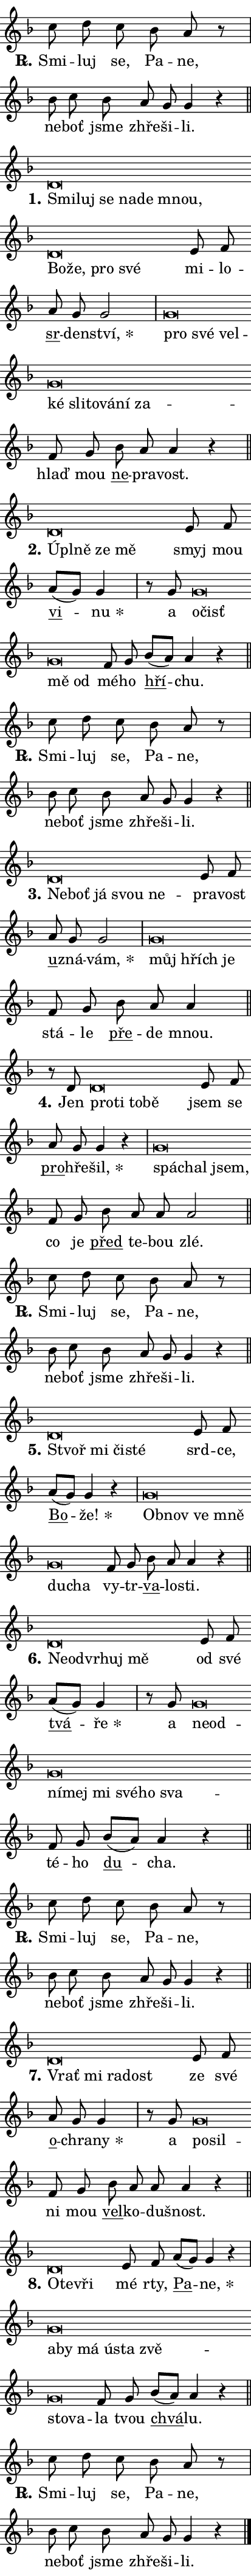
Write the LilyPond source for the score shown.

\version "2.22.1"
\header { tagline = "" }
\paper {
  indent = 0\cm
  top-margin = 0\cm
  right-margin = 0\cm
  bottom-margin = 0\cm
  left-margin = 0\cm
  paper-width = 7\cm
  page-breaking = #ly:one-page-breaking
  system-system-spacing.basic-distance = #11
  score-system-spacing.basic-distance = #11
  ragged-last = ##f
}


%% Author: Thomas Morley
%% https://lists.gnu.org/archive/html/lilypond-user/2020-05/msg00002.html
#(define (line-position grob)
"Returns position of @var[grob} in current system:
   @code{'start}, if at first time-step
   @code{'end}, if at last time-step
   @code{'middle} otherwise
"
  (let* ((col (ly:item-get-column grob))
         (ln (ly:grob-object col 'left-neighbor))
         (rn (ly:grob-object col 'right-neighbor))
         (col-to-check-left (if (ly:grob? ln) ln col))
         (col-to-check-right (if (ly:grob? rn) rn col))
         (break-dir-left
           (and
             (ly:grob-property col-to-check-left 'non-musical #f)
             (ly:item-break-dir col-to-check-left)))
         (break-dir-right
           (and
             (ly:grob-property col-to-check-right 'non-musical #f)
             (ly:item-break-dir col-to-check-right))))
        (cond ((eqv? 1 break-dir-left) 'start)
              ((eqv? -1 break-dir-right) 'end)
              (else 'middle))))

#(define (tranparent-at-line-position vctor)
  (lambda (grob)
  "Relying on @code{line-position} select the relevant enry from @var{vctor}.
Used to determine transparency,"
    (case (line-position grob)
      ((end) (not (vector-ref vctor 0)))
      ((middle) (not (vector-ref vctor 1)))
      ((start) (not (vector-ref vctor 2))))))

noteHeadBreakVisibility =
#(define-music-function (break-visibility)(vector?)
"Makes @code{NoteHead}s transparent relying on @var{break-visibility}"
#{
  \override NoteHead.transparent =
    #(tranparent-at-line-position break-visibility)
#})

#(define delete-ledgers-for-transparent-note-heads
  (lambda (grob)
    "Reads whether a @code{NoteHead} is transparent.
If so this @code{NoteHead} is removed from @code{'note-heads} from
@var{grob}, which is supposed to be @code{LedgerLineSpanner}.
As a result ledgers are not printed for this @code{NoteHead}"
    (let* ((nhds-array (ly:grob-object grob 'note-heads))
           (nhds-list
             (if (ly:grob-array? nhds-array)
                 (ly:grob-array->list nhds-array)
                 '()))
           ;; Relies on the transparent-property being done before
           ;; Staff.LedgerLineSpanner.after-line-breaking is executed.
           ;; This is fragile ...
           (to-keep
             (remove
               (lambda (nhd)
                 (ly:grob-property nhd 'transparent #f))
               nhds-list)))
      ;; TODO find a better method to iterate over grob-arrays, similiar
      ;; to filter/remove etc for lists
      ;; For now rebuilt from scratch
      (set! (ly:grob-object grob 'note-heads)  '())
      (for-each
        (lambda (nhd)
          (ly:pointer-group-interface::add-grob grob 'note-heads nhd))
        to-keep))))

hideNotes = {
  \noteHeadBreakVisibility #begin-of-line-visible
}
unHideNotes = {
  \noteHeadBreakVisibility #all-visible
}

% work-around for resetting accidentals
% https://lilypond.org/doc/v2.23/Documentation/notation/displaying-rhythms#unmetered-music
cadenzaMeasure = {
  \cadenzaOff
  \partial 1024 s1024
  \cadenzaOn
}

#(define-markup-command (accent layout props text) (markup?)
  "Underline accented syllable"
  (interpret-markup layout props
    #{\markup \override #'(offset . 4.3) \underline { #text }#}))

responsum = \markup \concat {
  "R" \hspace #-1.05 \path #0.1 #'((moveto 0 0.07) (lineto 0.9 0.8)) \hspace #0.05 "."
}

\layout {
    \context {
        \Staff
        \remove "Time_signature_engraver"
        \override LedgerLineSpanner.after-line-breaking = #delete-ledgers-for-transparent-note-heads
    }
    \context {
        \Voice {
            \override NoteHead.output-attributes = #'((class . "notehead"))
            \override Hairpin.height = #0.55
        }
    }
    \context {
        \Lyrics {
            \override StanzaNumber.output-attributes = #'((class . "stanzanumber"))
            \override LyricSpace.minimum-distance = #0.9
            \override LyricText.font-name = #"TeX Gyre Schola"
            \override LyricText.font-size = 1
            \override StanzaNumber.font-name = #"TeX Gyre Schola Bold"
            \override StanzaNumber.font-size = 1
        }
    }
}

% magnetic-lyrics.ily
%
%   written by
%     Jean Abou Samra <jean@abou-samra.fr>
%     Werner Lemberg <wl@gnu.org>
%
%   adapted by
%     Jiri Hon <jiri.hon@gmail.com>
%
% Version 2022-Apr-15

% https://www.mail-archive.com/lilypond-user@gnu.org/msg149350.html

#(define (Left_hyphen_pointer_engraver context)
   "Collect syllable-hyphen-syllable occurrences in lyrics and store
them in properties.  This engraver only looks to the left.  For
example, if the lyrics input is @code{foo -- bar}, it does the
following.

@itemize @bullet
@item
Set the @code{text} property of the @code{LyricHyphen} grob between
@q{foo} and @q{bar} to @code{foo}.

@item
Set the @code{left-hyphen} property of the @code{LyricText} grob with
text @q{foo} to the @code{LyricHyphen} grob between @q{foo} and
@q{bar}.
@end itemize

Use this auxiliary engraver in combination with the
@code{lyric-@/text::@/apply-@/magnetic-@/offset!} hook."
   (let ((hyphen #f)
         (text #f))
     (make-engraver
      (acknowledgers
       ((lyric-syllable-interface engraver grob source-engraver)
        (set! text grob)))
      (end-acknowledgers
       ((lyric-hyphen-interface engraver grob source-engraver)
        ;(when (not (grob::has-interface grob 'lyric-space-interface))
          (set! hyphen grob)));)
      ((stop-translation-timestep engraver)
       (when (and text hyphen)
         (ly:grob-set-object! text 'left-hyphen hyphen))
       (set! text #f)
       (set! hyphen #f)))))

#(define (lyric-text::apply-magnetic-offset! grob)
   "If the space between two syllables is less than the value in
property @code{LyricText@/.details@/.squash-threshold}, move the right
syllable to the left so that it gets concatenated with the left
syllable.

Use this function as a hook for
@code{LyricText@/.after-@/line-@/breaking} if the
@code{Left_@/hyphen_@/pointer_@/engraver} is active."
   (let ((hyphen (ly:grob-object grob 'left-hyphen #f)))
     (when hyphen
       (let ((left-text (ly:spanner-bound hyphen LEFT)))
         (when (grob::has-interface left-text 'lyric-syllable-interface)
           (let* ((common (ly:grob-common-refpoint grob left-text X))
                  (this-x-ext (ly:grob-extent grob common X))
                  (left-x-ext
                   (begin
                     ;; Trigger magnetism for left-text.
                     (ly:grob-property left-text 'after-line-breaking)
                     (ly:grob-extent left-text common X)))
                  ;; `delta` is the gap width between two syllables.
                  (delta (- (interval-start this-x-ext)
                            (interval-end left-x-ext)))
                  (details (ly:grob-property grob 'details))
                  (threshold (assoc-get 'squash-threshold details 0.2)))
             (when (< delta threshold)
               (let* (;; We have to manipulate the input text so that
                      ;; ligatures crossing syllable boundaries are not
                      ;; disabled.  For languages based on the Latin
                      ;; script this is essentially a beautification.
                      ;; However, for non-Western scripts it can be a
                      ;; necessity.
                      (lt (ly:grob-property left-text 'text))
                      (rt (ly:grob-property grob 'text))
                      (is-space (grob::has-interface hyphen 'lyric-space-interface))
                      (space (if is-space " " ""))
                      (space-markup (grob-interpret-markup grob " "))
                      (space-size (interval-length (ly:stencil-extent space-markup X)))
                      (extra-delta (if is-space space-size 0))
                      ;; Append new syllable.
                      (ltrt-space (if (and (string? lt) (string? rt))
                                (string-append lt space rt)
                                (make-concat-markup (list lt space rt))))
                      ;; Right-align `ltrt` to the right side.
                      (ltrt-space-markup (grob-interpret-markup
                               grob
                               (make-translate-markup
                                (cons (interval-length this-x-ext) 0)
                                (make-right-align-markup ltrt-space)))))
                 (begin
                   ;; Don't print `left-text`.
                   (ly:grob-set-property! left-text 'stencil #f)
                   ;; Set text and stencil (which holds all collected
                   ;; syllables so far) and shift it to the left.
                   (ly:grob-set-property! grob 'text ltrt-space)
                   (ly:grob-set-property! grob 'stencil ltrt-space-markup)
                   (ly:grob-translate-axis! grob (- (- delta extra-delta)) X))))))))))


#(define (lyric-hyphen::displace-bounds-first grob)
   ;; Make very sure this callback isn't triggered too early.
   (let ((left (ly:spanner-bound grob LEFT))
         (right (ly:spanner-bound grob RIGHT)))
     (ly:grob-property left 'after-line-breaking)
     (ly:grob-property right 'after-line-breaking)
     (ly:lyric-hyphen::print grob)))

squashThreshold = #0.4

\layout {
  \context {
    \Lyrics
    \consists #Left_hyphen_pointer_engraver
    \override LyricText.after-line-breaking =
      #lyric-text::apply-magnetic-offset!
    \override LyricHyphen.stencil = #lyric-hyphen::displace-bounds-first
    \override LyricText.details.squash-threshold = \squashThreshold
    \override LyricHyphen.minimum-distance = 0
    \override LyricHyphen.minimum-length = \squashThreshold
  }
}

squash = \override LyricText.details.squash-threshold = 9999
unSquash = \override LyricText.details.squash-threshold = \squashThreshold

left = \override LyricText.self-alignment-X = #LEFT
unLeft = \revert LyricText.self-alignment-X

starOffset = #(lambda (grob) 
                (let ((x_offset (ly:self-alignment-interface::aligned-on-x-parent grob)))
                  (if (= x_offset 0) 0 (+ x_offset 1.2))))

star = #(define-music-function (syllable)(string?)
"Append star separator at the end of a syllable"
#{
  \once \override LyricText.X-offset = #starOffset
  \lyricmode { \markup {
    #syllable
    \override #'((font-name . "TeX Gyre Schola Bold")) \hspace #0.2 \lower #0.65 \larger "*"
  } }
#})

starAccent = #(define-music-function (syllable)(string?)
"Append star separator at the end of a syllable and make accent"
#{
  \once \override LyricText.X-offset = #starOffset
  \lyricmode { \markup {
    \accent #syllable
    \override #'((font-name . "TeX Gyre Schola Bold")) \hspace #0.2 \lower #0.65 \larger "*"
  } }
#})

breath = #(define-music-function (syllable)(string?)
"Append breathing indicator at the end of a syllable"
#{
  \lyricmode { \markup { #syllable "+" } }
#})

optionalBreath = #(define-music-function (syllable)(string?)
"Append optional breathing indicator at the end of a syllable"
#{
  \lyricmode { \markup { #syllable "(+)" } }
#})


\score {
    <<
        \new Voice = "melody" { \cadenzaOn \key f \major \relative { c''8 d c bes a r \cadenzaMeasure \bar "|" bes c bes \bar "" a g g4 r \cadenzaMeasure \bar "||" \break }
\relative { d'\breve*1/16 \hideNotes \breve*1/16 \bar "" \breve*1/16 \bar "" \breve*1/16 \bar "" \breve*1/16 \bar "" \breve*1/16 \bar "" \breve*1/16 \bar "" \breve*1/16 \bar "" \breve*1/16 \breve*1/16 \bar "" \unHideNotes e8 f \bar "" a g g2 \cadenzaMeasure \bar "|" g\breve*1/16 \hideNotes \breve*1/16 \bar "" \breve*1/16 \bar "" \breve*1/16 \bar "" \breve*1/16 \bar "" \breve*1/16 \bar "" \breve*1/16 \bar "" \breve*1/16 \breve*1/16 \bar "" \unHideNotes f8 g \bar "" bes a a4 r \cadenzaMeasure \bar "||" \break }
\relative { d'\breve*1/16 \hideNotes \breve*1/16 \bar "" \breve*1/16 \breve*1/16 \bar "" \unHideNotes e8 f \bar "" a[( g)] g4 \cadenzaMeasure \bar "|" r8 g g\breve*1/16 \hideNotes \breve*1/16 \bar "" \breve*1/16 \breve*1/16 \bar "" \unHideNotes f8 g \bar "" bes[( a)] a4 r \cadenzaMeasure \bar "||" \break }
\relative { c''8 d c bes a r \cadenzaMeasure \bar "|" bes c bes \bar "" a g g4 r \cadenzaMeasure \bar "||" \break }
\relative { d'\breve*1/16 \hideNotes \breve*1/16 \bar "" \breve*1/16 \bar "" \breve*1/16 \breve*1/16 \bar "" \unHideNotes e8 f \bar "" a g g2 \cadenzaMeasure \bar "|" g\breve*1/16 \hideNotes \breve*1/16 \breve*1/16 \bar "" \unHideNotes f8 g \bar "" bes a a4 \cadenzaMeasure \bar "||" \break }
\relative { r8 d' d\breve*1/16 \hideNotes \breve*1/16 \bar "" \breve*1/16 \breve*1/16 \bar "" \unHideNotes e8 f \bar "" a g g4 r \cadenzaMeasure \bar "|" g\breve*1/16 \hideNotes \breve*1/16 \breve*1/16 \bar "" \unHideNotes f8 g \bar "" bes a a a2 \cadenzaMeasure \bar "||" \break }
\relative { c''8 d c bes a r \cadenzaMeasure \bar "|" bes c bes \bar "" a g g4 r \cadenzaMeasure \bar "||" \break }
\relative { d'\breve*1/16 \hideNotes \breve*1/16 \bar "" \breve*1/16 \breve*1/16 \bar "" \unHideNotes e8 f \bar "" a[( g)] g4 r \cadenzaMeasure \bar "|" g\breve*1/16 \hideNotes \breve*1/16 \bar "" \breve*1/16 \bar "" \breve*1/16 \bar "" \breve*1/16 \breve*1/16 \bar "" \unHideNotes f8 g \bar "" bes a a4 r \cadenzaMeasure \bar "||" \break }
\relative { d'\breve*1/16 \hideNotes \breve*1/16 \bar "" \breve*1/16 \bar "" \breve*1/16 \breve*1/16 \bar "" \unHideNotes e8 f \bar "" a[( g)] g4 \cadenzaMeasure \bar "|" r8 g g\breve*1/16 \hideNotes \breve*1/16 \bar "" \breve*1/16 \bar "" \breve*1/16 \bar "" \breve*1/16 \bar "" \breve*1/16 \bar "" \breve*1/16 \breve*1/16 \bar "" \unHideNotes f8 g \bar "" bes[( a)] a4 r \cadenzaMeasure \bar "||" \break }
\relative { c''8 d c bes a r \cadenzaMeasure \bar "|" bes c bes \bar "" a g g4 r \cadenzaMeasure \bar "||" \break }
\relative { d'\breve*1/16 \hideNotes \breve*1/16 \bar "" \breve*1/16 \breve*1/16 \bar "" \unHideNotes e8 f \bar "" a g g4 \cadenzaMeasure \bar "|" r8 g g\breve*1/16 \hideNotes \breve*1/16 \bar "" \unHideNotes f8 g \bar "" bes a a a4 r \cadenzaMeasure \bar "||" \break }
\relative { d'\breve*1/16 \hideNotes \breve*1/16 \breve*1/16 \bar "" \unHideNotes e8 f \bar "" a[( g)] g4 r \cadenzaMeasure \bar "|" g\breve*1/16 \hideNotes \breve*1/16 \bar "" \breve*1/16 \bar "" \breve*1/16 \bar "" \breve*1/16 \bar "" \breve*1/16 \bar "" \breve*1/16 \breve*1/16 \bar "" \unHideNotes f8 g \bar "" bes[( a)] a4 r \cadenzaMeasure \bar "||" \break }
\relative { c''8 d c bes a r \cadenzaMeasure \bar "|" bes c bes \bar "" a g g4 r \cadenzaMeasure \bar "||" \break } \bar "|." }
        \new Lyrics \lyricsto "melody" { \lyricmode { \set stanza = \responsum
Smi -- luj se, Pa -- ne, ne -- boť jsme zhře -- ši -- li.
\set stanza = "1."
\left Smi -- \squash luj se na -- de mnou, Bo -- že, pro své \unLeft \unSquash mi -- lo -- \markup \accent sr -- den -- \star ství, \left pro \squash své vel -- ké sli -- to -- vá -- ní za -- \unLeft \unSquash hlaď mou \markup \accent ne -- pra -- vost.
\set stanza = "2."
\left Úpl -- \squash ně ze mě \unLeft \unSquash smyj mou \markup \accent vi -- \star nu a \left o -- \squash čisť mě od \unLeft \unSquash mé -- ho \markup \accent hří -- chu.
\set stanza = \responsum
Smi -- luj se, Pa -- ne, ne -- boť jsme zhře -- ši -- li.
\set stanza = "3."
\left Ne -- \squash boť já svou ne -- \unLeft \unSquash pra -- vost \markup \accent u -- zná -- \star vám, \left můj \squash hřích je \unLeft \unSquash stá -- le \markup \accent pře -- de mnou.
\set stanza = "4."
Jen \left pro -- \squash ti to -- bě \unLeft \unSquash jsem se \markup \accent pro -- hře -- \star šil, \left spá -- \squash chal jsem, \unLeft \unSquash co je \markup \accent před te -- bou zlé.
\set stanza = \responsum
Smi -- luj se, Pa -- ne, ne -- boť jsme zhře -- ši -- li.
\set stanza = "5."
\left Stvoř \squash mi či -- sté \unLeft \unSquash srd -- ce, \markup \accent Bo -- \star že! \left Ob -- \squash nov ve mně du -- cha \unLeft \unSquash vy -- tr -- \markup \accent va -- lo -- sti.
\set stanza = "6."
\left Ne -- \squash od -- vr -- huj mě \unLeft \unSquash od své \markup \accent tvá -- \star ře a \left ne -- \squash od -- ní -- mej mi své -- ho sva -- \unLeft \unSquash té -- ho \markup \accent du -- cha.
\set stanza = \responsum
Smi -- luj se, Pa -- ne, ne -- boť jsme zhře -- ši -- li.
\set stanza = "7."
\left Vrať \squash mi ra -- dost \unLeft \unSquash ze své \markup \accent o -- chra -- \star ny a \left po -- \squash sil -- \unLeft \unSquash ni mou \markup \accent vel -- ko -- du -- šnost.
\set stanza = "8."
\left O -- \squash te -- vři \unLeft \unSquash mé rty, \markup \accent Pa -- \star ne, \left a -- \squash by má ú -- sta zvě -- sto -- va -- \unLeft \unSquash la tvou \markup \accent chvá -- lu.
\set stanza = \responsum
Smi -- luj se, Pa -- ne, ne -- boť jsme zhře -- ši -- li. } }
    >>
    \layout {}
}
